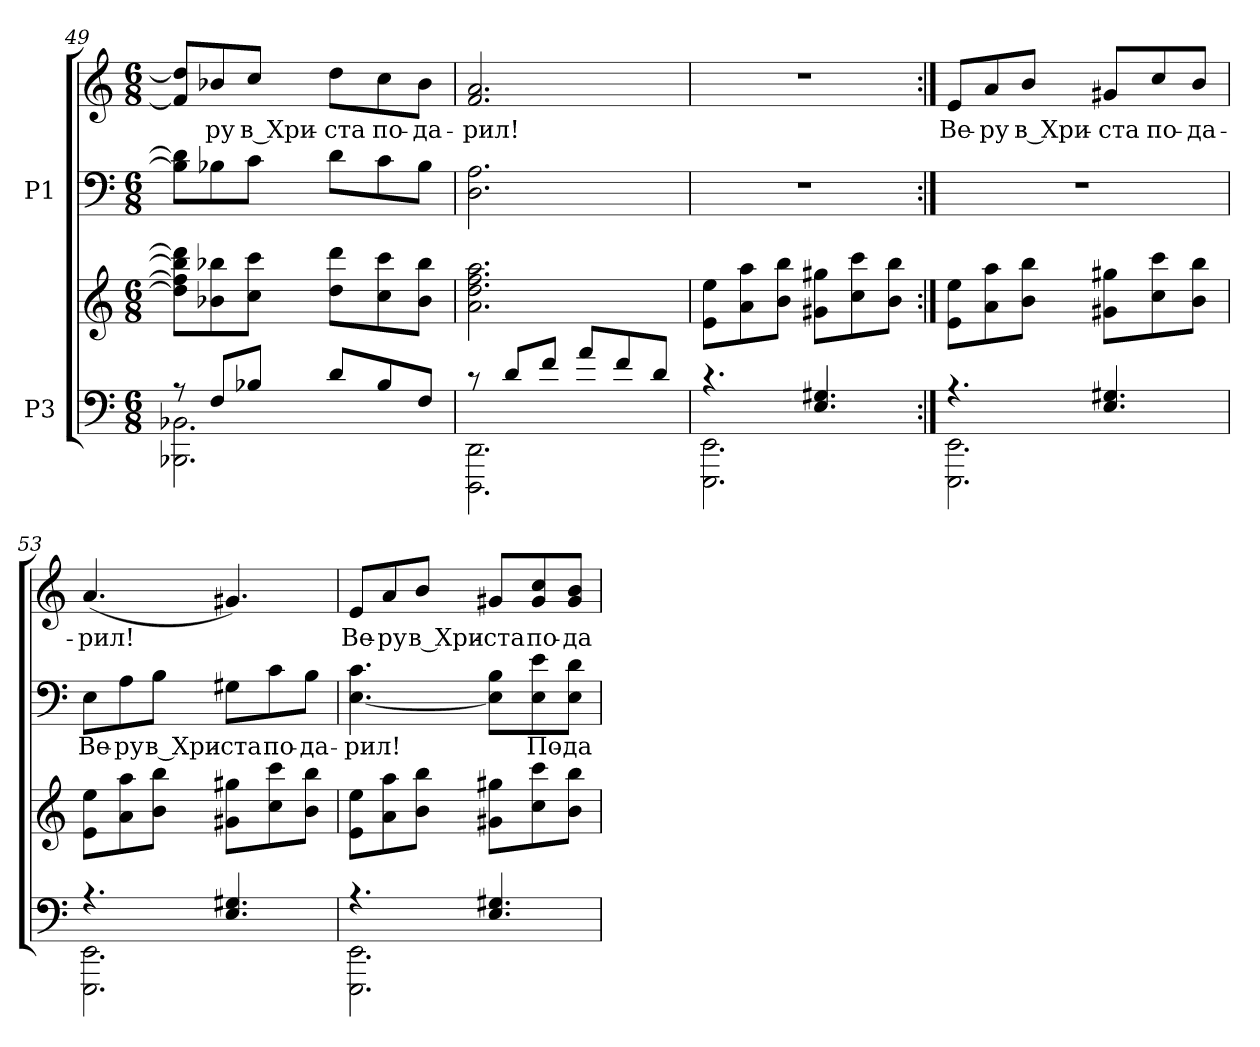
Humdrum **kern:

**kern	**kern	**kern	**text	**kern	**text
*part2	*part2	*part1	*part1	*part1	*part1
*staff4	*staff3	*staff2	*staff2	*staff1	*staff1
*I"P3	*	*I"P1	*	*	*
*clefF4	*clefG2	*clefF4	*	*clefG2	*
*k[]	*k[]	*k[]	*	*k[]	*
*C:	*C:	*C:	*	*C:	*
*M6/8	*M6/8	*M6/8	*	*M6/8	*
=49	=49	=49	=49	=49	=49
*^	*	*	*	*	*
8r	2.BBB-Xi\ 2.BB-Xi	8ddi\] 8ffi] 8bb-i] 8dddi]L	8B-i]\ 8di]\L	.	8fi]/ 8ddi]/L	.
!	!	!	!	!	!	!LO:LY:b:color=#000000
8Fi/L	.	8b-Xi\ 8bb-Xi	8B-Xi\	.	8b-Xi/	-ру
!	!	!	!	!	!	!LO:LY:b:color=#000000
8B-Xi/J	.	8cci\ 8ccciJ	8ci\J	.	8cci/J	в Хри-
!	!	!	!	!	!	!LO:LY:b:color=#000000
8di/L	.	8ddi\ 8dddiL	8di\L	.	8ddi\L	-ста
!	!	!	!	!	!	!LO:LY:b:color=#000000
8B-i/	.	8cci\ 8ccci	8ci\	.	8cci\	по-
!	!	!	!	!	!	!LO:LY:b:color=#000000
8Fi/J	.	8b-i\ 8bb-iJ	8B-i\J	.	8b-i\J	-да-
=50	=50	=50	=50	=50	=50	=50
!	!	!	!	!	!	!LO:LY:b:color=#000000
8r	2.DDDi\ 2.DDi	2.ai\ 2.ddi 2.ffi 2.aai	2.Di\ 2.Ai	.	2.fi/ 2.ai	-рил!
8di/L	.	.	.	.	.	.
8fi/J	.	.	.	.	.	.
8ai/L	.	.	.	.	.	.
8fi/	.	.	.	.	.	.
8di/J	.	.	.	.	.	.
=51	=51	=51	=51	=51	=51	=51
!	!	!	!LO:N:vis=1	!	!LO:N:vis=1	!
4.r	2.EEEi\ 2.EEi	8ei\ 8eeiL	2.r	.	2.r	.
.	.	8ai\ 8aai	.	.	.	.
.	.	8bi\ 8bbiJ	.	.	.	.
4.Ei/ 4.G#Xi	.	8g#Xi\ 8gg#XiL	.	.	.	.
.	.	8cci\ 8ccci	.	.	.	.
.	.	8bi\ 8bbiJ	.	.	.	.
!!LO:PB:g=z
=52:|!	=52:|!	=52:|!	=52:|!	=52:|!	=52:|!	=52:|!
!	!	!	!LO:N:vis=1	!	!	!
!	!	!	!	!	!	!LO:LY:b:color=#000000
4.r	2.EEEi\ 2.EEi	8ei\ 8eeiL	2.r	.	8ei/L	Ве-
!	!	!	!	!	!	!LO:LY:b:color=#000000
.	.	8ai\ 8aai	.	.	8ai/	-ру
!	!	!	!	!	!	!LO:LY:b:color=#000000
.	.	8bi\ 8bbiJ	.	.	8bi/J	в Хри-
!	!	!	!	!	!	!LO:LY:b:color=#000000
4.Ei/ 4.G#Xi	.	8g#Xi\ 8gg#XiL	.	.	8g#Xi/L	-ста
!	!	!	!	!	!	!LO:LY:b:color=#000000
.	.	8cci\ 8ccci	.	.	8cci/	по-
!	!	!	!	!	!	!LO:LY:b:color=#000000
.	.	8bi\ 8bbiJ	.	.	8bi/J	-да-
=53	=53	=53	=53	=53	=53	=53
!	!	!	!	!LO:LY:a:color=#000000	!	!
!	!	!	!	!	!	!LO:LY:b:color=#000000
4.r	2.EEEi\ 2.EEi	8ei\ 8eeiL	8Ei\L	Ве-	(4.ai/	-рил!
!	!	!	!	!LO:LY:a:color=#000000	!	!
.	.	8ai\ 8aai	8Ai\	-ру	.	.
!	!	!	!	!LO:LY:a:color=#000000	!	!
.	.	8bi\ 8bbiJ	8Bi\J	в Хри-	.	.
!	!	!	!	!LO:LY:a:color=#000000	!	!
4.Ei/ 4.G#Xi	.	8g#Xi\ 8gg#XiL	8G#Xi\L	-ста	4.g#Xi/)	.
!	!	!	!	!LO:LY:a:color=#000000	!	!
.	.	8cci\ 8ccci	8ci\	по-	.	.
!	!	!	!	!LO:LY:a:color=#000000	!	!
.	.	8bi\ 8bbiJ	8Bi\J	-да-	.	.
=54	=54	=54	=54	=54	=54	=54
!	!	!	!	!LO:LY:a:color=#000000	!	!
!	!	!	!	!	!	!LO:LY:b:color=#000000
4.r	2.EEEi\ 2.EEi	8ei\ 8eeiL	[<4.Ei\ 4.ci	-рил!	8ei/L	Ве-
!	!	!	!	!	!	!LO:LY:b:color=#000000
.	.	8ai\ 8aai	.	.	8ai/	-ру
!	!	!	!	!	!	!LO:LY:b:color=#000000
.	.	8bi\ 8bbiJ	.	.	8bi/J	в Хри-
!	!	!	!	!	!	!LO:LY:b:color=#000000
4.Ei/ 4.G#Xi	.	8g#Xi\ 8gg#XiL	8Ei]\ 8Bi\L	.	8g#Xi/L	-ста
!	!	!	!	!LO:LY:a:color=#000000	!	!
!	!	!	!	!	!	!LO:LY:b:color=#000000
.	.	8cci\ 8ccci	8Ei\ 8ei\	По-	8g#i/ 8cci/	по-
!	!	!	!	!LO:LY:a:color=#000000	!	!
!	!	!	!	!	!	!LO:LY:b:color=#000000
.	.	8bi\ 8bbiJ	8Ei\ 8di\J	-да-	8g#i/ 8bi/J	-да-
*v	*v	*	*	*	*	*
=	=	=	=	=	=
*-	*-	*-	*-	*-	*-
